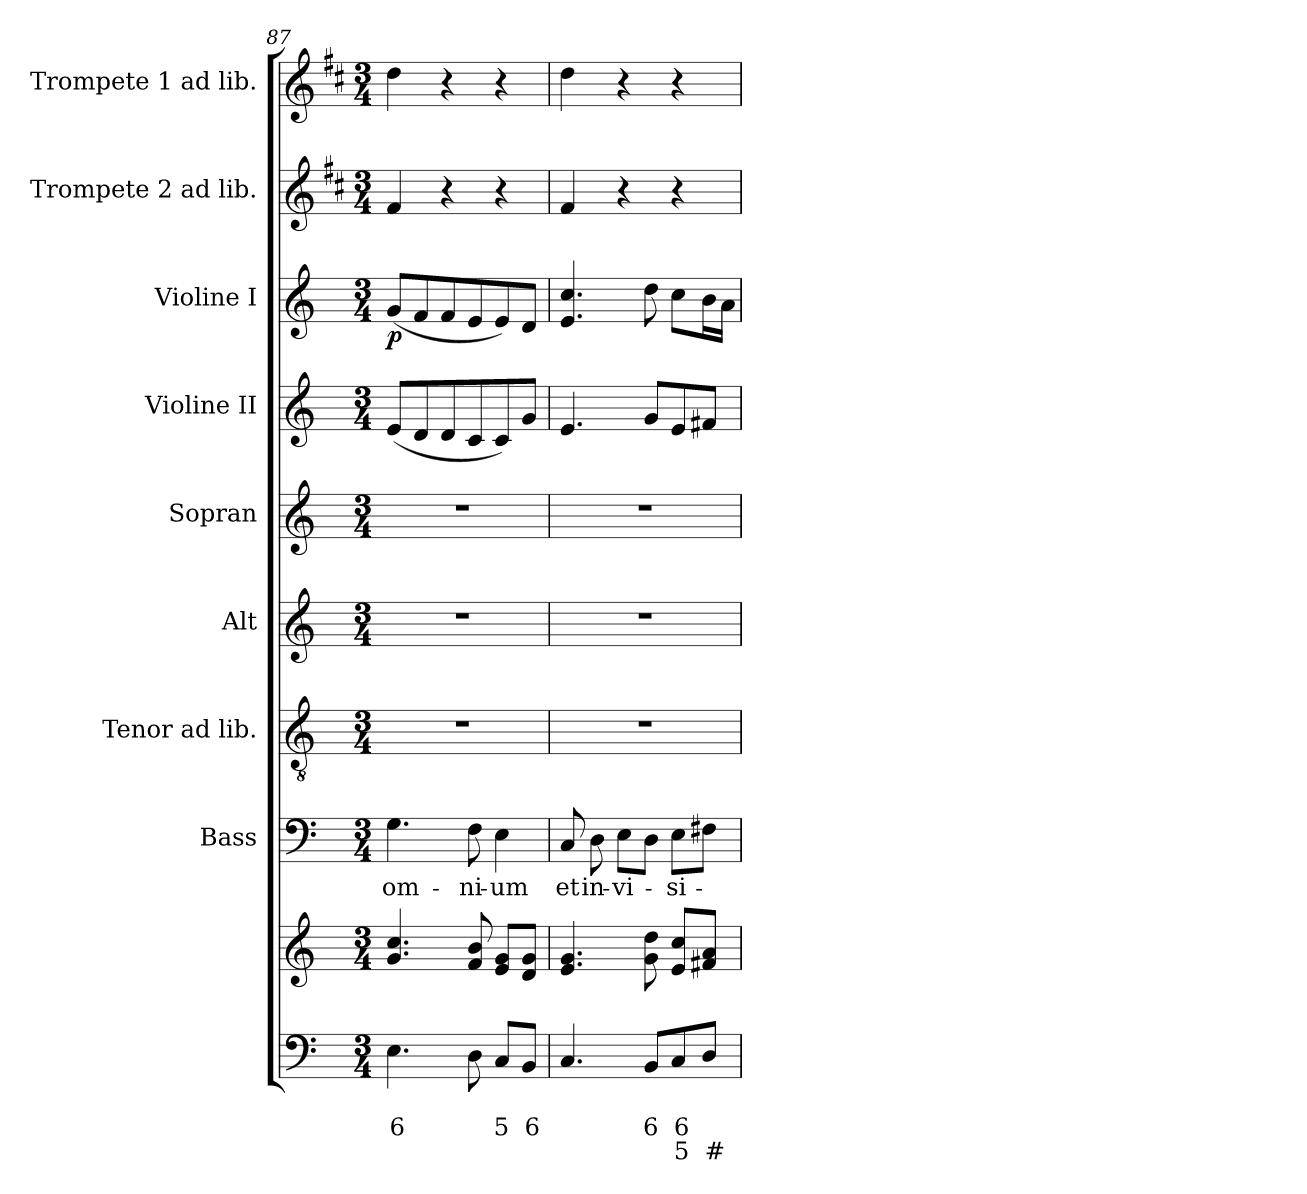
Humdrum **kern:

**kern	**text	**text	**text	**kern	**kern	**text	**kern	**kern	**kern	**kern	**kern	**dynam	**kern	**kern
*part9	*part9	*part9	*part9	*part9	*part8	*part8	*part7	*part6	*part5	*part4	*part3	*part3	*part2	*part1
*staff10	*staff10	*staff10	*staff10	*staff9	*staff8	*staff8	*staff7	*staff6	*staff5	*staff4	*staff3	*staff3	*staff2	*staff1
*	*	*	*	*	*I"Bass	*	*I"Tenor ad lib.	*I"Alt	*I"Sopran	*I"Violine II	*I"Violine I	*	*I"Trompete 2 ad lib.	*I"Trompete 1 ad lib.
*	*	*	*	*	*I'B.	*	*I'T.	*I'A.	*I'S.	*I'Vl. II	*I'Vl. I	*	*I'Trp. 2	*I'Trp. 1
*clefF4	*	*	*	*clefG2	*clefF4	*	*clefGv2	*clefG2	*clefG2	*clefG2	*clefG2	*	*clefG2	*clefG2
*	*	*	*	*	*	*	*	*	*	*	*	*	*ITrd1c2	*ITrd1c2
*k[]	*	*	*	*k[]	*k[]	*	*k[]	*k[]	*k[]	*k[]	*k[]	*	*k[]	*k[]
*C:	*	*	*	*C:	*C:	*	*C:	*C:	*C:	*C:	*C:	*	*C:	*C:
*M3/4	*	*	*	*M3/4	*M3/4	*	*M3/4	*M3/4	*M3/4	*M3/4	*M3/4	*	*M3/4	*M3/4
=87	=87	=87	=87	=87	=87	=87	=87	=87	=87	=87	=87	=87	=87	=87
!	!	!LO:LY:b	!	!	!	!LO:LY:b	!	!	!	!	!	!LO:DY:b	!	!
4.E\	.	6	.	4.g/ 4.cc/	4.G\	om-	2.r	2.r	2.r	(<8e/L	(<8g/L	p	4e/	4cc\
.	.	.	.	.	.	.	.	.	.	8d/	8f/	.	.	.
.	.	.	.	.	.	.	.	.	.	8d/	8f/	.	4r	4r
!	!	!	!	!	!	!LO:LY:b	!	!	!	!	!	!	!	!
8D\	.	.	.	8f/ 8b/	8F\	-ni-	.	.	.	8c/	8e/	.	.	.
!	!	!LO:LY:b	!	!	!	!LO:LY:b	!	!	!	!	!	!	!	!
8C/L	.	5	.	8e/ 8g/L	4E\	-um	.	.	.	8c/)	8e/)	.	4r	4r
!	!	!LO:LY:b	!	!	!	!	!	!	!	!	!	!	!	!
8BB/J	.	6	.	8d/ 8g/J	.	.	.	.	.	8g/J	8d/J	.	.	.
=88	=88	=88	=88	=88	=88	=88	=88	=88	=88	=88	=88	=88	=88	=88
!	!	!	!	!	!	!LO:LY:b	!	!	!	!	!	!	!	!
4.C/	.	.	.	4.e/ 4.g/	8C/	et	2.r	2.r	2.r	4.e/	4.e/ 4.cc/	.	4e/	4cc\
!	!	!	!	!	!	!LO:LY:b	!	!	!	!	!	!	!	!
.	.	.	.	.	8D\	in-	.	.	.	.	.	.	.	.
!	!	!	!	!	!	!LO:LY:b	!	!	!	!	!	!	!	!
.	.	.	.	.	8E\L	-vi-	.	.	.	.	.	.	4r	4r
!	!	!LO:LY:b	!	!	!	!	!	!	!	!	!	!	!	!
8BB/L	.	6	.	8g\ 8dd\	8D\J	.	.	.	.	8g/L	8dd\	.	.	.
!	!	!LO:LY:b	!LO:LY:b	!	!	!LO:LY:b	!	!	!	!	!	!	!	!
8C/	.	6	5	8e/ 8cc/L	8E\L	-si-	.	.	.	8e/	8cc\L	.	4r	4r
!	!	!	!LO:LY:b	!	!	!	!	!	!	!	!	!	!	!
8D/J	.	.	#	8f#X/ 8a/J	8F#X\J	.	.	.	.	8f#X/J	16b\L	.	.	.
.	.	.	.	.	.	.	.	.	.	.	16a\JJ	.	.	.
=	=	=	=	=	=	=	=	=	=	=	=	=	=	=
*-	*-	*-	*-	*-	*-	*-	*-	*-	*-	*-	*-	*-	*-	*-
